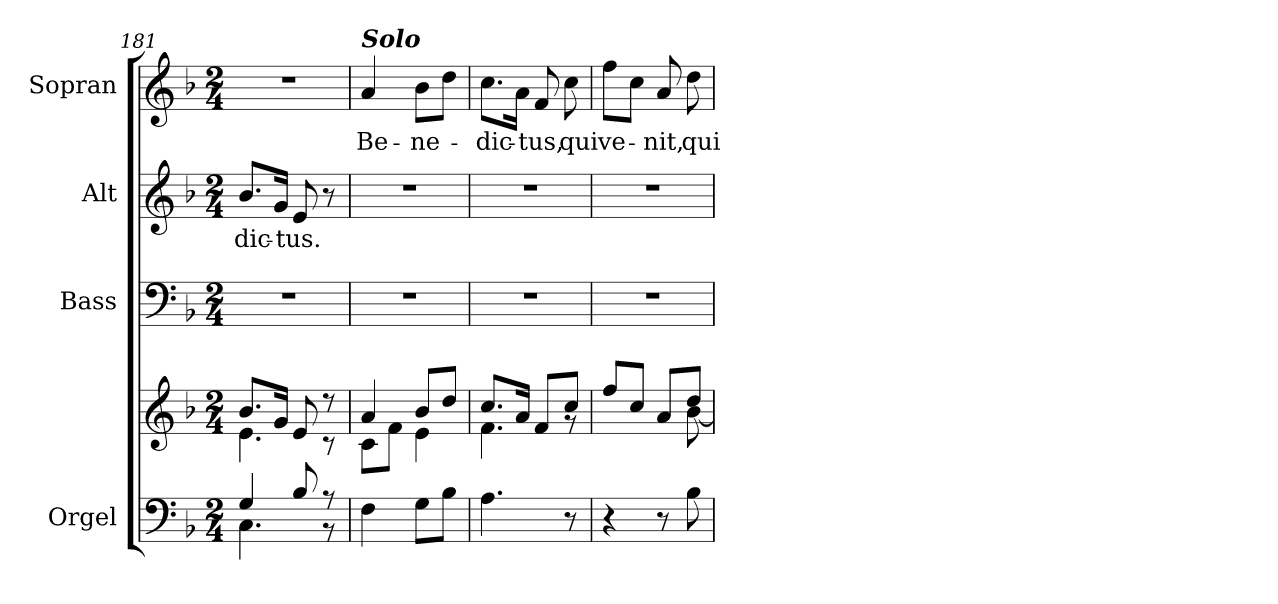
**kern	**kern	**kern	**kern	**text	**kern	**text
*part4	*part4	*part3	*part2	*part2	*part1	*part1
*staff5	*staff4	*staff3	*staff2	*staff2	*staff1	*staff1
*I"Orgel	*	*I"Bass	*I"Alt	*	*I"Sopran	*
*I'Org.	*	*I'B.	*I'A.	*	*I'S.	*
!!LO:PB:g=z
*clefF4	*clefG2	*clefF4	*clefG2	*	*clefG2	*
*k[b-]	*k[b-]	*k[b-]	*k[b-]	*	*k[b-]	*
*F:	*F:	*F:	*F:	*	*F:	*
*M2/4	*M2/4	*M2/4	*M2/4	*	*M2/4	*
=181	=181	=181	=181	=181	=181	=181
*^	*^	*	*	*	*	*
!	!	!	!	!	!	!LO:LY:b	!	!
4G/	4.C\	8.b-/L	4.e\	2r	8.b-/L	-dic-	2r	.
.	.	16g/Jk	.	.	16g/Jk	.	.	.
!	!	!	!	!	!	!LO:LY:b	!	!
8B-/	.	8e/	.	.	8e/	-tus.	.	.
8r	8r	8r	8r	.	8r	.	.	.
=182	=182	=182	=182	=182	=182	=182	=182	=182
!	!	!	!	!	!	!	!LO:TX:a:Bi:t=Solo	!
!	!	!	!	!	!	!	!	!LO:LY:b
*v	*v	*	*	*	*	*	*	*
4F\	4a/	8c\L	2r	2r	.	4a/	Be-
.	.	8f\J	.	.	.	.	.
!	!	!	!	!	!	!	!LO:LY:b
8G\L	8b-/L	4e\	.	.	.	8b-\L	-ne-
8B-\J	8dd/J	.	.	.	.	8dd\J	.
=183	=183	=183	=183	=183	=183	=183	=183
!	!	!	!	!	!	!	!LO:LY:b
4.A\	8.cc/L	4.f\	2r	2r	.	8.cc\L	-dic-
.	16a/Jk	.	.	.	.	16a\Jk	.
!	!	!	!	!	!	!	!LO:LY:b
.	8f/L	.	.	.	.	8f/	-tus,
!	!	!	!	!	!	!	!LO:LY:b
8r	8cc/J	8rf	.	.	.	8cc\	qui
=184	=184	=184	=184	=184	=184	=184	=184
!	!	!	!	!	!	!	!LO:LY:b
4r	8ff/L	4.ryy	2r	2r	.	8ff\L	ve-
.	8cc/J	.	.	.	.	8cc\J	.
!	!	!	!	!	!	!	!LO:LY:b
8r	8a/L	.	.	.	.	8a/	-nit,
!	!	!	!	!	!	!	!LO:LY:b
8B-\	8dd/J	[<8b-\	.	.	.	8dd\	qui
*	*v	*v	*	*	*	*	*
=	=	=	=	=	=	=
*-	*-	*-	*-	*-	*-	*-
